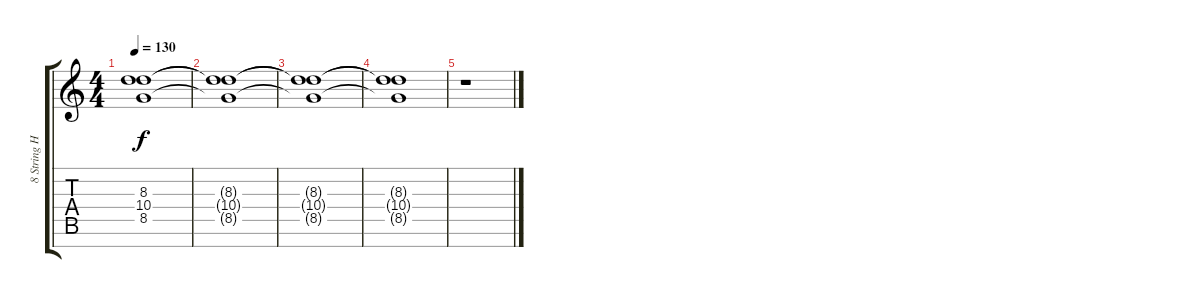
\track ("8 String High" "8 String H") {instrument distortionguitar bank 114}
\staff {score tabs}
\tuning (E4 B3 Gb3 E3 B2 E2 B1) {hide}
\ts (4 4)
\tempo 130
\clef g2
\ks c
(8.3 10.4 8.5).1{dy f} |
(8.3{t} 10.4{t} 8.5{t}).1 |
(8.3{t} 10.4{t} 8.5{t}).1 |
(8.3{t} 10.4{t} 8.5{t}).1 |
r.1
